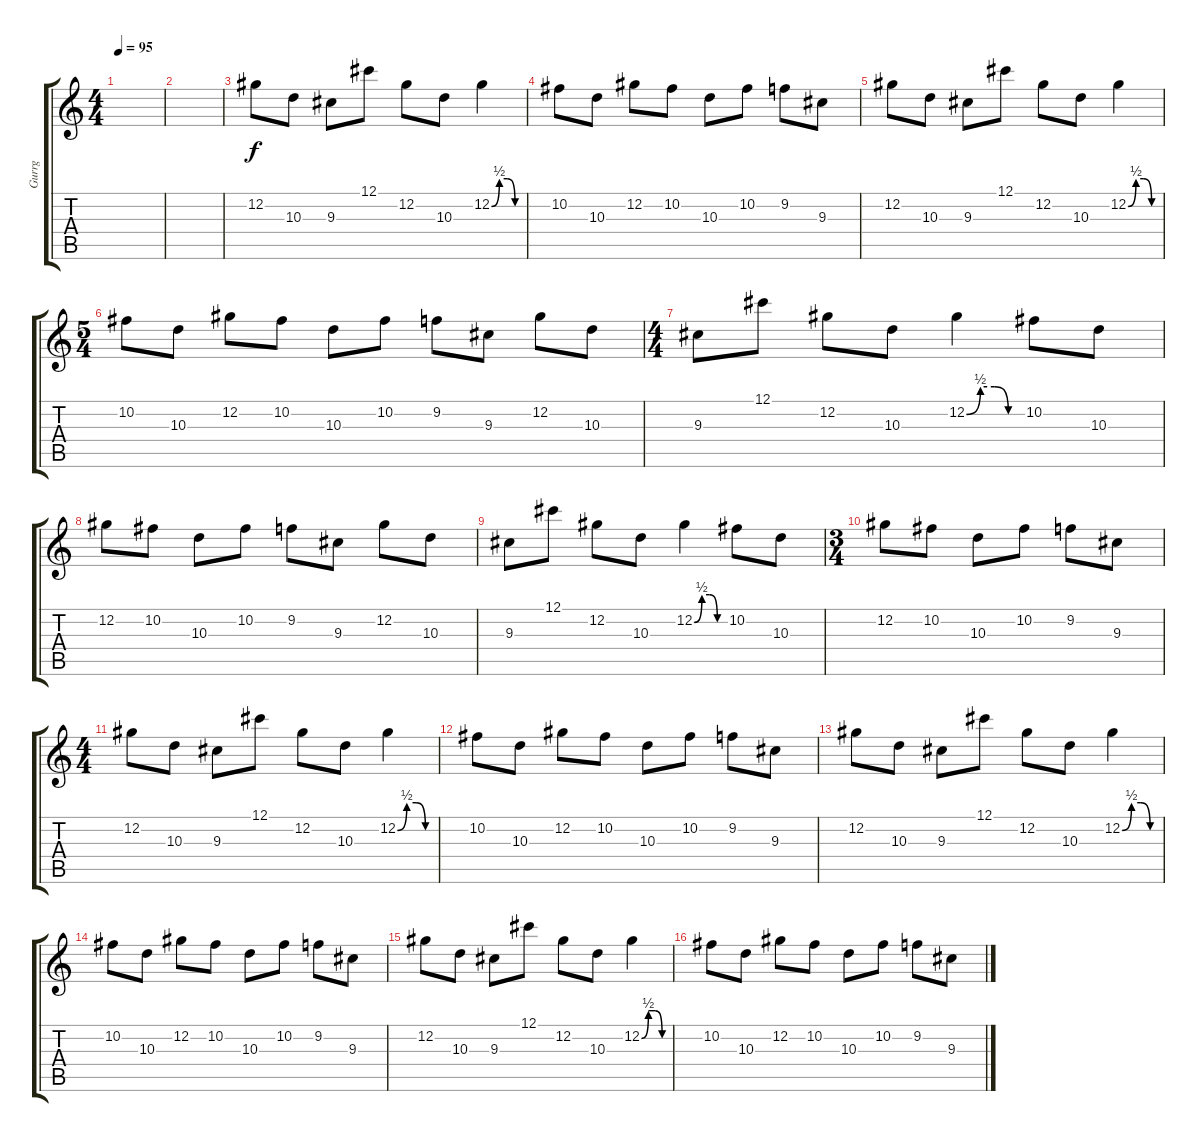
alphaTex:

\track ("Gurrg" "Gurrg") {instrument electricguitarclean}
\staff {score tabs}
\tuning (Db4 Ab3 E3 B2 Gb2 B1) {hide}
\ts (4 4)
\tempo 95
\clef g2
\ks c
|
|
12.2.8 10.3.8 9.3.8 12.1.8 12.2.8 10.3.8 12.2{be (custom 0 0 15 2 30 2 45 0 60 0)}.4 |
10.2.8 10.3.8 12.2.8 10.2.8 10.3.8 10.2.8 9.2.8 9.3.8 |
12.2.8 10.3.8 9.3.8 12.1.8 12.2.8 10.3.8 12.2{be (custom 0 0 15 2 30 2 45 0 60 0)}.4 |
\ts (5 4)
10.2.8 10.3.8 12.2.8 10.2.8 10.3.8 10.2.8 9.2.8 9.3.8 12.2.8 10.3.8 |
\ts (4 4)
9.3.8 12.1.8 12.2.8 10.3.8 12.2{be (custom 0 0 15 2 30 2 45 0 60 0)}.4 10.2.8 10.3.8 |
12.2.8 10.2.8 10.3.8 10.2.8 9.2.8 9.3.8 12.2.8 10.3.8 |
9.3.8 12.1.8 12.2.8 10.3.8 12.2{be (custom 0 0 15 2 30 2 45 0 60 0)}.4 10.2.8 10.3.8 |
\ts (3 4)
12.2.8 10.2.8 10.3.8 10.2.8 9.2.8 9.3.8 |
\ts (4 4)
12.2.8 10.3.8 9.3.8 12.1.8 12.2.8 10.3.8 12.2{be (custom 0 0 15 2 30 2 45 0 60 0)}.4 |
10.2.8 10.3.8 12.2.8 10.2.8 10.3.8 10.2.8 9.2.8 9.3.8 |
12.2.8 10.3.8 9.3.8 12.1.8 12.2.8 10.3.8 12.2{be (custom 0 0 15 2 30 2 45 0 60 0)}.4 |
10.2.8 10.3.8 12.2.8 10.2.8 10.3.8 10.2.8 9.2.8 9.3.8 |
12.2.8 10.3.8 9.3.8 12.1.8 12.2.8 10.3.8 12.2{be (custom 0 0 15 2 30 2 45 0 60 0)}.4 |
10.2.8 10.3.8 12.2.8 10.2.8 10.3.8 10.2.8 9.2.8 9.3.8
